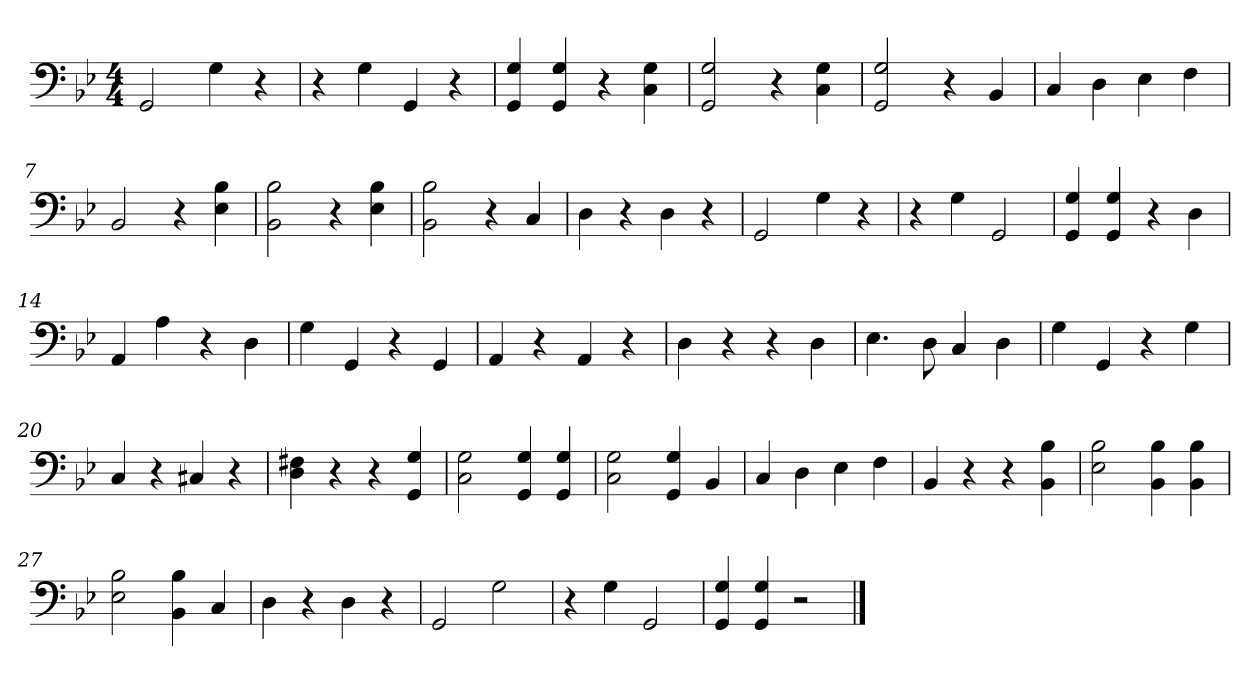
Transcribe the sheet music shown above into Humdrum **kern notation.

**kern
*part1
*staff1
*clefF4
*k[b-e-]
*M4/4
=1
2GG/
4G\
4r
=2
4r
4G\
4GG/
4r
=3
4GG/ 4G/
4GG/ 4G/
4r
4C\ 4G\
=4
2GG/ 2G/
4r
4C\ 4G\
=5
2GG/ 2G/
4r
4BB-/
=6
4C/
4D\
4E-\
4F\
=7
2BB-/
4r
4E-\ 4B-\
=8
2BB-\ 2B-\
4r
4E-\ 4B-\
=9
2BB-\ 2B-\
4r
4C/
=10
4D\
4r
4D\
4r
=11
2GG/
4G\
4r
=12
4r
4G\
2GG/
=13
4GG/ 4G/
4GG/ 4G/
4r
4D\
=14
4AA/
4A\
4r
4D\
=15
4G\
4GG/
4r
4GG/
=16
4AA/
4r
4AA/
4r
=17
4D\
4r
4r
4D\
=18
4.E-\
8D\
4C/
4D\
=19
4G\
4GG/
4r
4G\
=20
4C/
4r
4C#X/
4r
=21
4D\ 4F#X\
4r
4r
4GG/ 4G/
=22
2C\ 2G\
4GG/ 4G/
4GG/ 4G/
=23
2C\ 2G\
4GG/ 4G/
4BB-/
=24
4C/
4D\
4E-\
4F\
=25
4BB-/
4r
4r
4BB-\ 4B-\
=26
2E-\ 2B-\
4BB-\ 4B-\
4BB-\ 4B-\
=27
2E-\ 2B-\
4BB-\ 4B-\
4C/
=28
4D\
4r
4D\
4r
=29
2GG/
2G\
=30
4r
4G\
2GG/
=31
4GG/ 4G/
4GG/ 4G/
2r
==
*-
